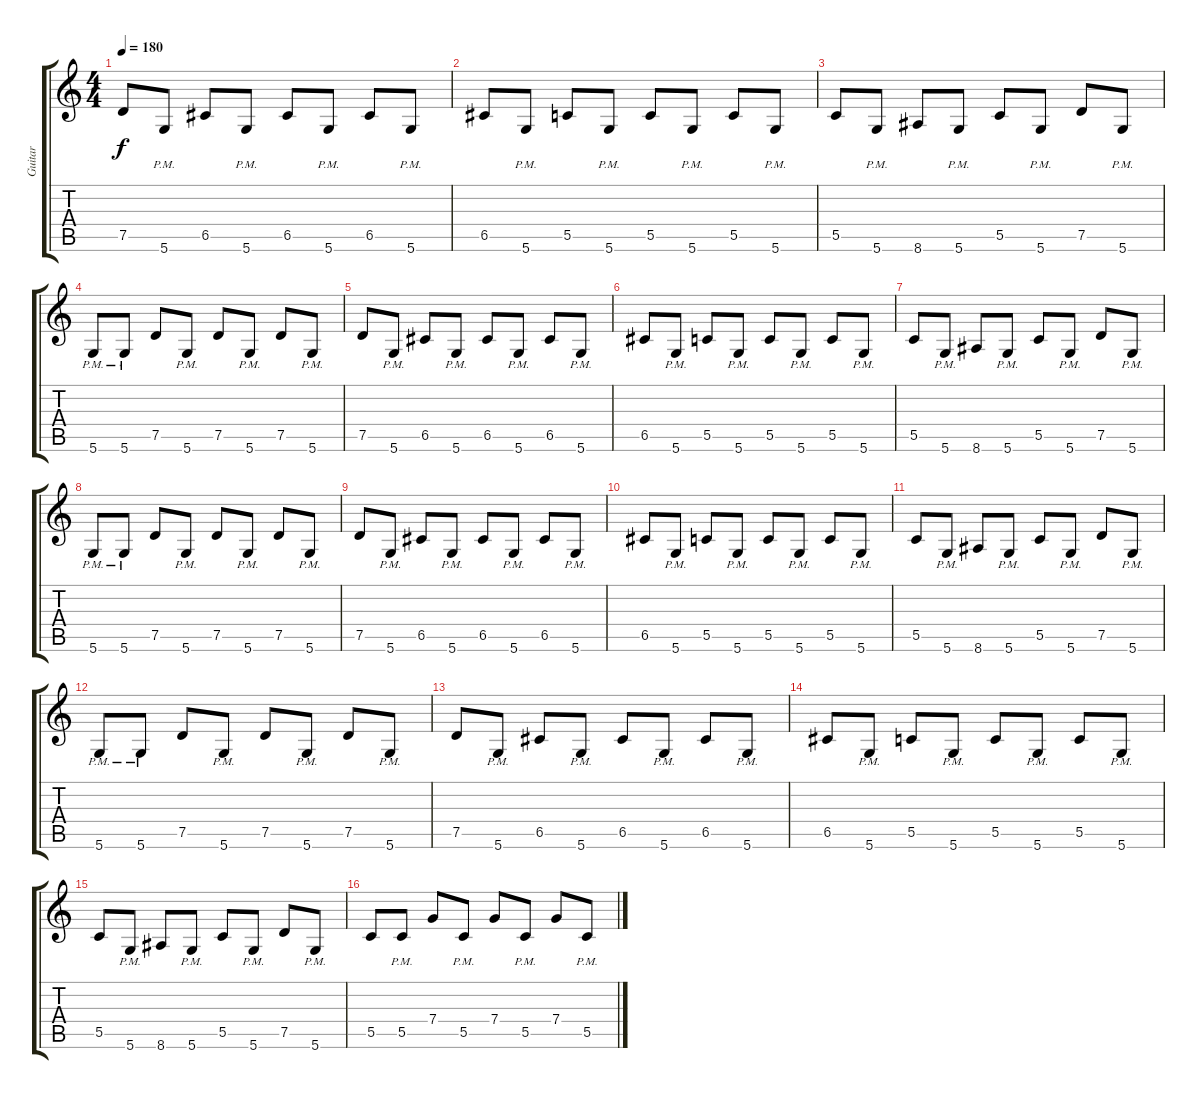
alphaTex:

\track ("Guitar" "Guitar") {instrument overdrivenguitar}
\staff {score tabs}
\tuning (D4 A3 F3 C3 G2 D2) {hide}
\ts (4 4)
\tempo 180
\clef g2
\ks c
7.5.8{dy f} 5.6{pm}.8 6.5.8 5.6{pm}.8 6.5.8 5.6{pm}.8 6.5.8 5.6{pm}.8 |
6.5.8 5.6{pm}.8 5.5.8 5.6{pm}.8 5.5.8 5.6{pm}.8 5.5.8 5.6{pm}.8 |
5.5.8 5.6{pm}.8 8.6.8 5.6{pm}.8 5.5.8 5.6{pm}.8 7.5.8 5.6{pm}.8 |
5.6{pm}.8 5.6{pm}.8 7.5.8 5.6{pm}.8 7.5.8 5.6{pm}.8 7.5.8 5.6{pm}.8 |
7.5.8 5.6{pm}.8 6.5.8 5.6{pm}.8 6.5.8 5.6{pm}.8 6.5.8 5.6{pm}.8 |
6.5.8 5.6{pm}.8 5.5.8 5.6{pm}.8 5.5.8 5.6{pm}.8 5.5.8 5.6{pm}.8 |
5.5.8 5.6{pm}.8 8.6.8 5.6{pm}.8 5.5.8 5.6{pm}.8 7.5.8 5.6{pm}.8 |
5.6{pm}.8 5.6{pm}.8 7.5.8 5.6{pm}.8 7.5.8 5.6{pm}.8 7.5.8 5.6{pm}.8 |
7.5.8 5.6{pm}.8 6.5.8 5.6{pm}.8 6.5.8 5.6{pm}.8 6.5.8 5.6{pm}.8 |
6.5.8 5.6{pm}.8 5.5.8 5.6{pm}.8 5.5.8 5.6{pm}.8 5.5.8 5.6{pm}.8 |
5.5.8 5.6{pm}.8 8.6.8 5.6{pm}.8 5.5.8 5.6{pm}.8 7.5.8 5.6{pm}.8 |
5.6{pm}.8 5.6{pm}.8 7.5.8 5.6{pm}.8 7.5.8 5.6{pm}.8 7.5.8 5.6{pm}.8 |
7.5.8 5.6{pm}.8 6.5.8 5.6{pm}.8 6.5.8 5.6{pm}.8 6.5.8 5.6{pm}.8 |
6.5.8 5.6{pm}.8 5.5.8 5.6{pm}.8 5.5.8 5.6{pm}.8 5.5.8 5.6{pm}.8 |
5.5.8 5.6{pm}.8 8.6.8 5.6{pm}.8 5.5.8 5.6{pm}.8 7.5.8 5.6{pm}.8 |
5.5.8 5.5{pm}.8 7.4.8 5.5{pm}.8 7.4.8 5.5{pm}.8 7.4.8 5.5{pm}.8
